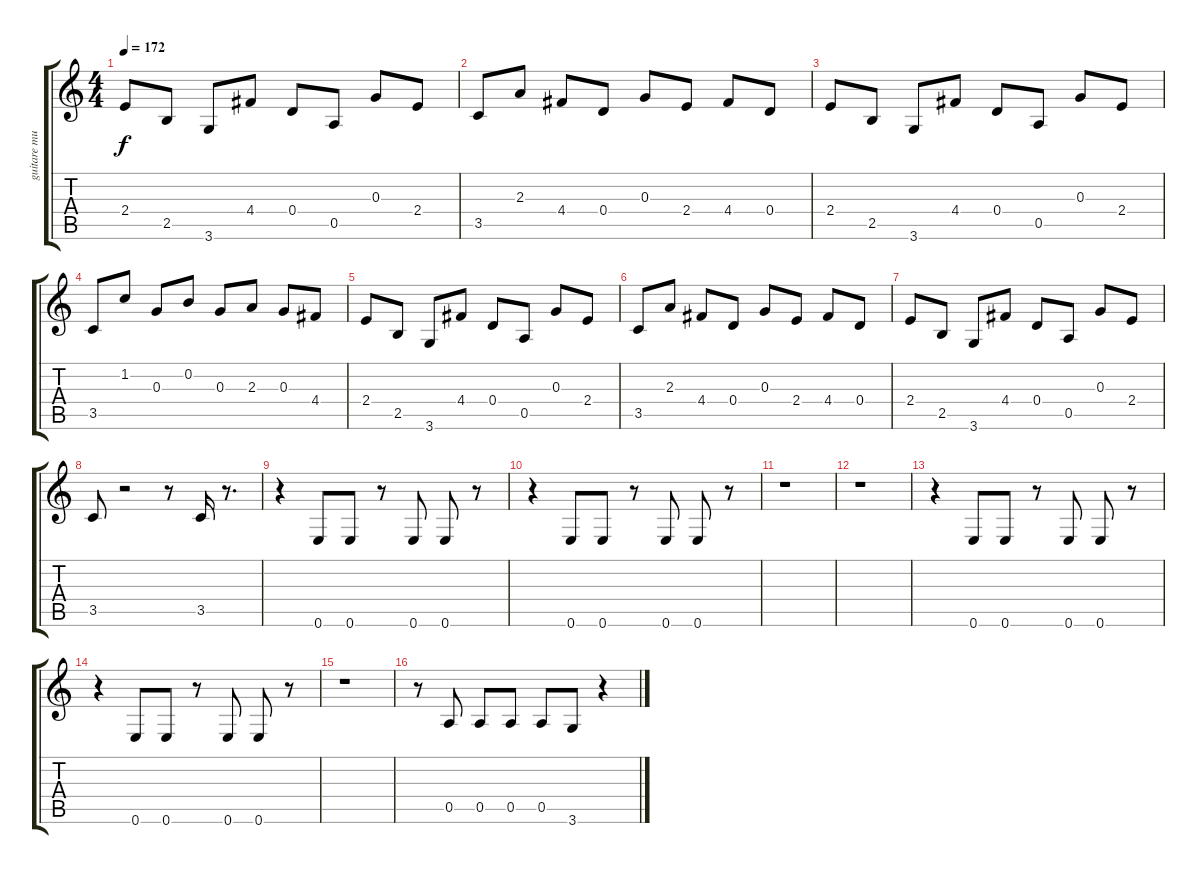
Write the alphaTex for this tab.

\track ("guitare muted" "guitare mu") {instrument electricguitarmuted}
\staff {score tabs}
\tuning (E4 B3 G3 D3 A2 E2) {hide}
\ts (4 4)
\tempo 172
\clef g2
\ks c
2.4.8{dy f} 2.5.8 3.6.8 4.4.8 0.4.8 0.5.8 0.3.8 2.4.8 |
3.5.8 2.3.8 4.4.8 0.4.8 0.3.8 2.4.8 4.4.8 0.4.8 |
2.4.8 2.5.8 3.6.8 4.4.8 0.4.8 0.5.8 0.3.8 2.4.8 |
3.5.8 1.2.8 0.3.8 0.2.8 0.3.8 2.3.8 0.3.8 4.4.8 |
2.4.8 2.5.8 3.6.8 4.4.8 0.4.8 0.5.8 0.3.8 2.4.8 |
3.5.8 2.3.8 4.4.8 0.4.8 0.3.8 2.4.8 4.4.8 0.4.8 |
2.4.8 2.5.8 3.6.8 4.4.8 0.4.8 0.5.8 0.3.8 2.4.8 |
3.5.8 r.2 r.8 3.5.16 r.8{d} |
r.4 0.6.8 0.6.8 r.8 0.6.8 0.6.8 r.8 |
r.4 0.6.8 0.6.8 r.8 0.6.8 0.6.8 r.8 |
r.1 |
r.1 |
r.4 0.6.8 0.6.8 r.8 0.6.8 0.6.8 r.8 |
r.4 0.6.8 0.6.8 r.8 0.6.8 0.6.8 r.8 |
r.1 |
r.8 0.5.8 0.5.8 0.5.8 0.5.8 3.6.8 r.4
